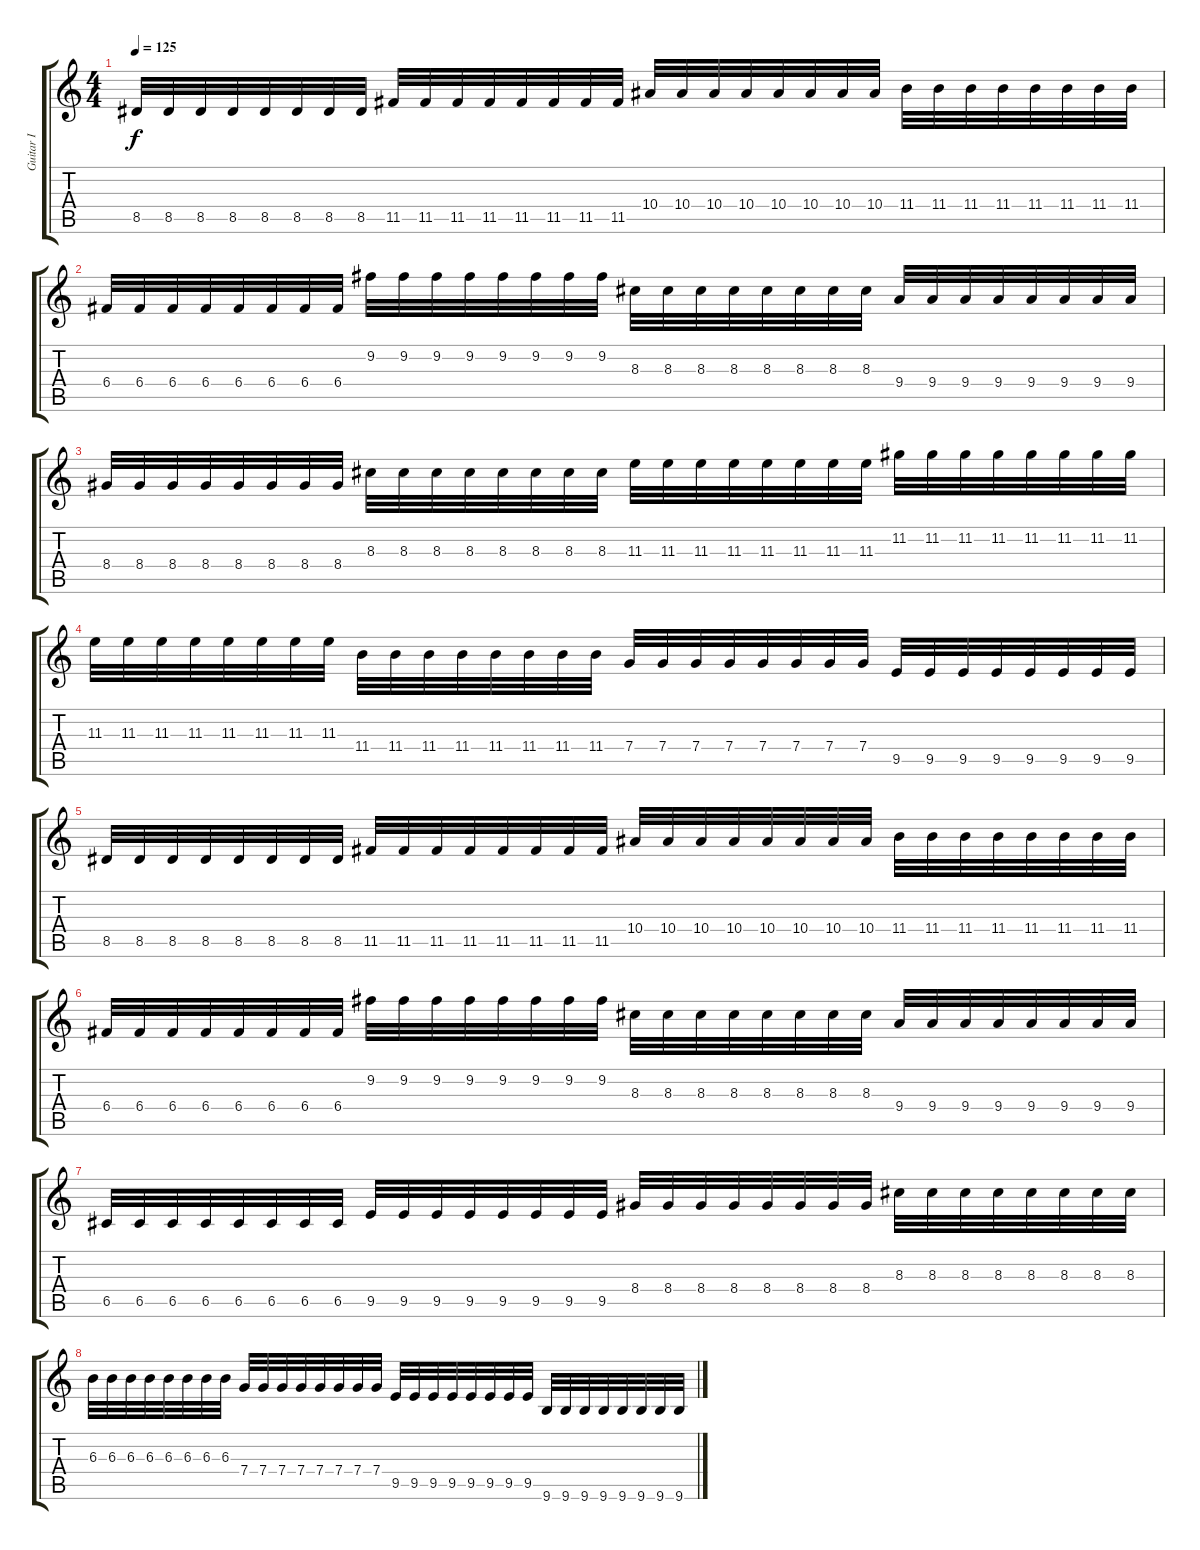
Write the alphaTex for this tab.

\track ("Guitar I" "Guitar I") {instrument distortionguitar}
\staff {score tabs}
\tuning (D4 A3 F3 C3 G2 D2) {hide}
\ts (4 4)
\tempo 125
\clef g2
\ks c
8.5.32{dy f} 8.5.32 8.5.32 8.5.32 8.5.32 8.5.32 8.5.32 8.5.32 11.5.32 11.5.32 11.5.32 11.5.32 11.5.32 11.5.32 11.5.32 11.5.32 10.4.32 10.4.32 10.4.32 10.4.32 10.4.32 10.4.32 10.4.32 10.4.32 11.4.32 11.4.32 11.4.32 11.4.32 11.4.32 11.4.32 11.4.32 11.4.32 |
6.4.32 6.4.32 6.4.32 6.4.32 6.4.32 6.4.32 6.4.32 6.4.32 9.2.32 9.2.32 9.2.32 9.2.32 9.2.32 9.2.32 9.2.32 9.2.32 8.3.32 8.3.32 8.3.32 8.3.32 8.3.32 8.3.32 8.3.32 8.3.32 9.4.32 9.4.32 9.4.32 9.4.32 9.4.32 9.4.32 9.4.32 9.4.32 |
8.4.32 8.4.32 8.4.32 8.4.32 8.4.32 8.4.32 8.4.32 8.4.32 8.3.32 8.3.32 8.3.32 8.3.32 8.3.32 8.3.32 8.3.32 8.3.32 11.3.32 11.3.32 11.3.32 11.3.32 11.3.32 11.3.32 11.3.32 11.3.32 11.2.32 11.2.32 11.2.32 11.2.32 11.2.32 11.2.32 11.2.32 11.2.32 |
11.3.32 11.3.32 11.3.32 11.3.32 11.3.32 11.3.32 11.3.32 11.3.32 11.4.32 11.4.32 11.4.32 11.4.32 11.4.32 11.4.32 11.4.32 11.4.32 7.4.32 7.4.32 7.4.32 7.4.32 7.4.32 7.4.32 7.4.32 7.4.32 9.5.32 9.5.32 9.5.32 9.5.32 9.5.32 9.5.32 9.5.32 9.5.32 |
8.5.32 8.5.32 8.5.32 8.5.32 8.5.32 8.5.32 8.5.32 8.5.32 11.5.32 11.5.32 11.5.32 11.5.32 11.5.32 11.5.32 11.5.32 11.5.32 10.4.32 10.4.32 10.4.32 10.4.32 10.4.32 10.4.32 10.4.32 10.4.32 11.4.32 11.4.32 11.4.32 11.4.32 11.4.32 11.4.32 11.4.32 11.4.32 |
6.4.32 6.4.32 6.4.32 6.4.32 6.4.32 6.4.32 6.4.32 6.4.32 9.2.32 9.2.32 9.2.32 9.2.32 9.2.32 9.2.32 9.2.32 9.2.32 8.3.32 8.3.32 8.3.32 8.3.32 8.3.32 8.3.32 8.3.32 8.3.32 9.4.32 9.4.32 9.4.32 9.4.32 9.4.32 9.4.32 9.4.32 9.4.32 |
6.5.32 6.5.32 6.5.32 6.5.32 6.5.32 6.5.32 6.5.32 6.5.32 9.5.32 9.5.32 9.5.32 9.5.32 9.5.32 9.5.32 9.5.32 9.5.32 8.4.32 8.4.32 8.4.32 8.4.32 8.4.32 8.4.32 8.4.32 8.4.32 8.3.32 8.3.32 8.3.32 8.3.32 8.3.32 8.3.32 8.3.32 8.3.32 |
6.3.32 6.3.32 6.3.32 6.3.32 6.3.32 6.3.32 6.3.32 6.3.32 7.4.32 7.4.32 7.4.32 7.4.32 7.4.32 7.4.32 7.4.32 7.4.32 9.5.32 9.5.32 9.5.32 9.5.32 9.5.32 9.5.32 9.5.32 9.5.32 9.6.32 9.6.32 9.6.32 9.6.32 9.6.32 9.6.32 9.6.32 9.6.32
